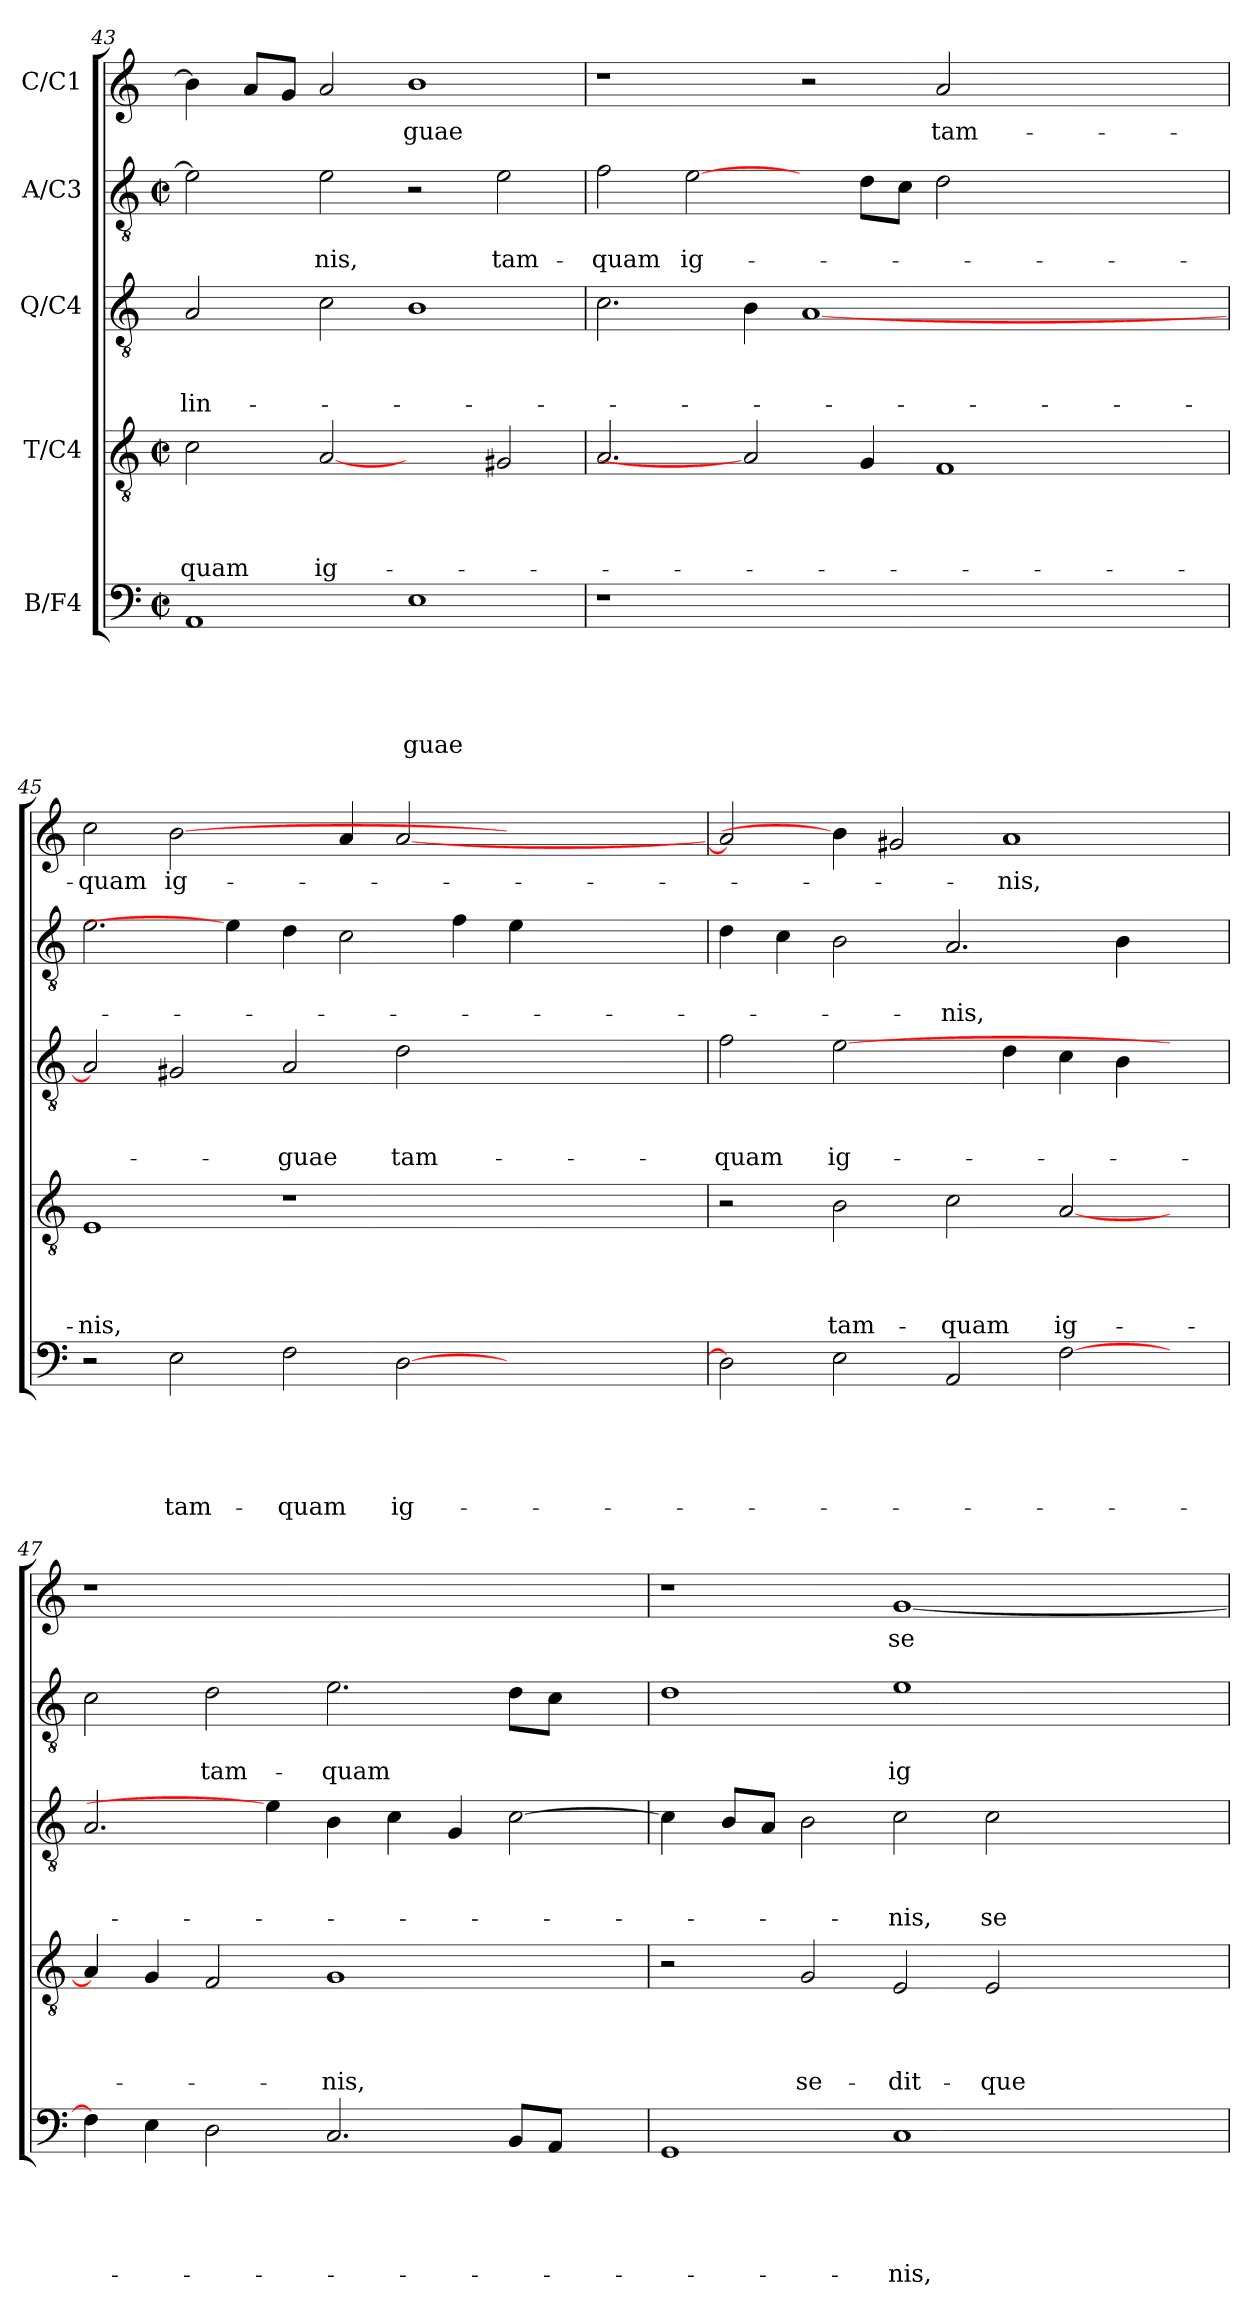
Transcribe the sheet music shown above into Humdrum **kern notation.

**kern	**text	**text	**text	**text	**text	**kern	**text	**text	**text	**text	**kern	**text	**text	**text	**kern	**text	**text	**kern	**text
*part5	*part5	*part5	*part5	*part5	*part5	*part4	*part4	*part4	*part4	*part4	*part3	*part3	*part3	*part3	*part2	*part2	*part2	*part1	*part1
*staff5	*staff5	*staff5	*staff5	*staff5	*staff5	*staff4	*staff4	*staff4	*staff4	*staff4	*staff3	*staff3	*staff3	*staff3	*staff2	*staff2	*staff2	*staff1	*staff1
*I"B/F4	*	*	*	*	*	*I"T/C4	*	*	*	*	*I"Q/C4	*	*	*	*I"A/C3	*	*	*I"C/C1	*
*clefF4	*	*	*	*	*	*clefGv2	*	*	*	*	*clefGv2	*	*	*	*clefGv2	*	*	*clefG2	*
*k[]	*	*	*	*	*	*k[]	*	*	*	*	*k[]	*	*	*	*k[]	*	*	*k[]	*
*C:	*	*	*	*	*	*C:	*	*	*	*	*C:	*	*	*	*C:	*	*	*C:	*
*M2/2	*	*	*	*	*	*M2/2	*	*	*	*	*	*	*	*	*M2/2	*	*	*	*
*met(c|)	*	*	*	*	*	*met(c|)	*	*	*	*	*	*	*	*	*met(c|)	*	*	*	*
=43	=43	=43	=43	=43	=43	=43	=43	=43	=43	=43	=43	=43	=43	=43	=43	=43	=43	=43	=43
!	!	!	!	!	!	!	!	!	!	!LO:LY:b	!	!	!	!LO:LY:b	!	!	!	!	!
1AA	.	.	.	.	.	2c\	.	.	.	-quam	2A/	.	.	lin-	2e\]	.	.	4b\]	.
.	.	.	.	.	.	.	.	.	.	.	.	.	.	.	.	.	.	8a/L	.
.	.	.	.	.	.	.	.	.	.	.	.	.	.	.	.	.	.	8g/J	.
!	!	!	!	!	!	!	!	!	!	!LO:LY:b	!	!	!	!	!	!	!LO:LY:b	!	!
.	.	.	.	.	.	[2A	.	.	.	ig-	2c\	.	.	.	2e\	.	-nis,	2a/	.
!	!	!	!	!	!LO:LY:b	!	!	!	!	!	!	!	!	!	!	!	!	!	!LO:LY:b
1E	.	.	.	.	-guae	2ryy	.	.	.	.	1B	.	.	.	2r	.	.	1b	-guae
!	!	!	!	!	!	!	!	!	!	!	!	!	!	!	!	!	!LO:LY:b	!	!
.	.	.	.	.	.	2G#X/	.	.	.	.	.	.	.	.	2e\	.	tam-	.	.
=44	=44	=44	=44	=44	=44	=44	=44	=44	=44	=44	=44	=44	=44	=44	=44	=44	=44	=44	=44
!	!	!	!	!	!	!	!	!	!	!	!	!	!	!	!	!	!LO:LY:b	!	!
1r	.	.	.	.	.	2.A/	.	.	.	.	2.c\	.	.	.	2f\	.	-quam	1r	.
!	!	!	!	!	!	!	!	!	!	!	!	!	!	!	!	!	!LO:LY:b	!	!
.	.	.	.	.	.	.	.	.	.	.	.	.	.	.	[2e\	.	ig-	.	.
.	.	.	.	.	.	2A]	.	.	.	.	4B\	.	.	.	.	.	.	.	.
1.ryy	.	.	.	.	.	.	.	.	.	.	[1A	.	.	.	4ryy	.	.	2r	.
.	.	.	.	.	.	4G/	.	.	.	.	.	.	.	.	8d\L	.	.	.	.
.	.	.	.	.	.	.	.	.	.	.	.	.	.	.	8c\J	.	.	.	.
!	!	!	!	!	!	!	!	!	!	!	!	!	!	!	!	!	!	!	!LO:LY:b
.	.	.	.	.	.	1F	.	.	.	.	.	.	.	.	2d\	.	.	2a/	tam-
.	.	.	.	.	.	.	.	.	.	.	2ryy	.	.	.	2ryy	.	.	2ryy	.
=45	=45	=45	=45	=45	=45	=45	=45	=45	=45	=45	=45	=45	=45	=45	=45	=45	=45	=45	=45
!	!	!	!	!	!	!	!	!	!	!LO:LY:b	!	!	!	!	!	!	!	!	!LO:LY:b
2r	.	.	.	.	.	1E	.	.	.	-nis,	2A/]	.	.	.	2.e\	.	.	2cc\	-quam
!	!	!	!	!	!LO:LY:b	!	!	!	!	!	!	!	!	!	!	!	!	!	!LO:LY:b
2E\	.	.	.	.	tam-	.	.	.	.	.	2G#X/	.	.	.	.	.	.	[2b\	ig-
.	.	.	.	.	.	.	.	.	.	.	.	.	.	.	4e\]	.	.	.	.
!	!	!	!	!	!LO:LY:b	!	!	!	!	!	!	!	!	!LO:LY:b	!	!	!	!	!
2F\	.	.	.	.	-quam	1r	.	.	.	.	2A/	.	.	-guae	4d\	.	.	4ryy	.
.	.	.	.	.	.	.	.	.	.	.	.	.	.	.	2c\	.	.	4a/	.
!	!	!	!	!	!LO:LY:b	!	!	!	!	!	!	!	!	!LO:LY:b	!	!	!	!	!
[2D\	.	.	.	.	ig-	.	.	.	.	.	2d\	.	.	tam-	.	.	.	[2a/	.
.	.	.	.	.	.	.	.	.	.	.	.	.	.	.	4f\	.	.	.	.
4ryy	.	.	.	.	.	4ryy	.	.	.	.	4ryy	.	.	.	4e\	.	.	4ryy	.
=46	=46	=46	=46	=46	=46	=46	=46	=46	=46	=46	=46	=46	=46	=46	=46	=46	=46	=46	=46
!	!	!	!	!	!	!	!	!	!	!	!	!	!	!LO:LY:b	!	!	!	!	!
2D\]	.	.	.	.	.	2r	.	.	.	.	2f\	.	.	-quam	4d\	.	.	2a/]	.
.	.	.	.	.	.	.	.	.	.	.	.	.	.	.	4c\	.	.	.	.
!	!	!	!	!	!	!	!	!	!	!LO:LY:b	!	!	!	!LO:LY:b	!	!	!	!	!
2E\	.	.	.	.	.	2B\	.	.	.	tam-	[2e\	.	.	ig-	2B\	.	.	4b\]	.
.	.	.	.	.	.	.	.	.	.	.	.	.	.	.	.	.	.	2g#X/	.
!	!	!	!	!	!	!	!	!	!	!LO:LY:b	!	!	!	!	!	!	!LO:LY:b	!	!
2AA/	.	.	.	.	.	2c\	.	.	.	-quam	4ryy	.	.	.	2.A/	.	-nis,	.	.
!	!	!	!	!	!	!	!	!	!	!	!	!	!	!	!	!	!	!	!LO:LY:b
.	.	.	.	.	.	.	.	.	.	.	4d\	.	.	.	.	.	.	1a	-nis,
!	!	!	!	!	!	!	!	!	!	!LO:LY:b	!	!	!	!	!	!	!	!	!
[2F\	.	.	.	.	.	[2A/	.	.	.	ig-	4c\	.	.	.	.	.	.	.	.
.	.	.	.	.	.	.	.	.	.	.	4B\	.	.	.	4B\	.	.	.	.
4ryy	.	.	.	.	.	4ryy	.	.	.	.	4ryy	.	.	.	4ryy	.	.	.	.
!!LO:PB:g=z
=47	=47	=47	=47	=47	=47	=47	=47	=47	=47	=47	=47	=47	=47	=47	=47	=47	=47	=47	=47
4F\]	.	.	.	.	.	4A/]	.	.	.	.	2.A/	.	.	.	2c\	.	.	1r	.
4E\	.	.	.	.	.	4G/	.	.	.	.	.	.	.	.	.	.	.	.	.
!	!	!	!	!	!	!	!	!	!	!	!	!	!	!	!	!	!LO:LY:b	!	!
2D\	.	.	.	.	.	2F/	.	.	.	.	.	.	.	.	2d\	.	tam-	.	.
.	.	.	.	.	.	.	.	.	.	.	4e\]	.	.	.	.	.	.	.	.
!	!	!	!	!	!	!	!	!	!	!LO:LY:b	!	!	!	!	!	!	!LO:LY:b	!	!
2.C/	.	.	.	.	.	1G	.	.	.	-nis,	4B\	.	.	.	2.e\	.	-quam	1ryy	.
.	.	.	.	.	.	.	.	.	.	.	4c\	.	.	.	.	.	.	.	.
.	.	.	.	.	.	.	.	.	.	.	4G/	.	.	.	.	.	.	.	.
8BB/L	.	.	.	.	.	.	.	.	.	.	[2c\	.	.	.	8d\L	.	.	.	.
8AA/J	.	.	.	.	.	.	.	.	.	.	.	.	.	.	8c\J	.	.	.	.
4ryy	.	.	.	.	.	4ryy	.	.	.	.	.	.	.	.	4ryy	.	.	4ryy	.
=48	=48	=48	=48	=48	=48	=48	=48	=48	=48	=48	=48	=48	=48	=48	=48	=48	=48	=48	=48
1GG	.	.	.	.	.	2r	.	.	.	.	4c\]	.	.	.	1d	.	.	1r	.
.	.	.	.	.	.	.	.	.	.	.	8B/L	.	.	.	.	.	.	.	.
.	.	.	.	.	.	.	.	.	.	.	8A/J	.	.	.	.	.	.	.	.
!	!	!	!	!	!	!	!	!	!	!LO:LY:b	!	!	!	!	!	!	!	!	!
.	.	.	.	.	.	2G/	.	.	.	se-	2B\	.	.	.	.	.	.	.	.
!	!	!	!	!	!LO:LY:b	!	!	!	!	!LO:LY:b	!	!	!	!LO:LY:b	!	!	!LO:LY:b	!	!LO:LY:b
1C	.	.	.	.	-nis,	2E/	.	.	.	-dit-	2c\	.	.	-nis,	1e	.	ig-	[1g	se-
!	!	!	!	!	!	!	!	!	!	!LO:LY:b	!	!	!	!LO:LY:b	!	!	!	!	!
.	.	.	.	.	.	2E/	.	.	.	-que	2c\	.	.	se-	.	.	.	.	.
=	=	=	=	=	=	=	=	=	=	=	=	=	=	=	=	=	=	=	=
*-	*-	*-	*-	*-	*-	*-	*-	*-	*-	*-	*-	*-	*-	*-	*-	*-	*-	*-	*-
